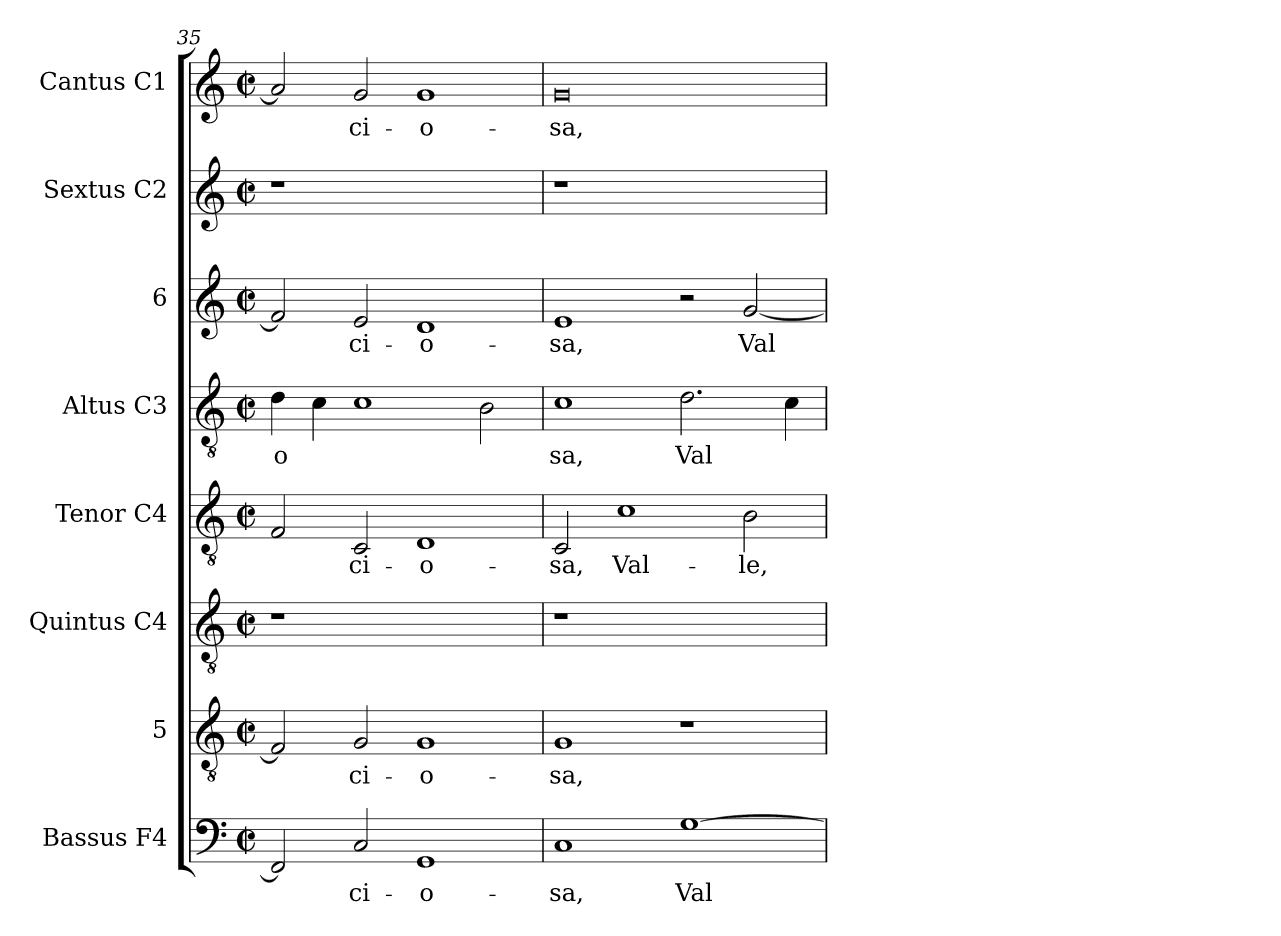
**kern	**text	**kern	**text	**kern	**kern	**text	**kern	**text	**kern	**text	**kern	**kern	**text
*part8	*part8	*part7	*part7	*part6	*part5	*part5	*part4	*part4	*part3	*part3	*part2	*part1	*part1
*staff8	*staff8	*staff7	*staff7	*staff6	*staff5	*staff5	*staff4	*staff4	*staff3	*staff3	*staff2	*staff1	*staff1
*I"Bassus  F4	*	*I"5	*	*I"Quintus  C4	*I"Tenor  C4	*	*I"Altus  C3	*	*I"6	*	*I"Sextus  C2	*I"Cantus  C1	*
*I'B	*	*	*	*	*I'T	*	*I'A	*	*	*	*	*I'C	*
*clefF4	*	*clefGv2	*	*clefGv2	*clefGv2	*	*clefGv2	*	*clefG2	*	*clefG2	*clefG2	*
*k[]	*	*k[]	*	*k[]	*k[]	*	*k[]	*	*k[]	*	*k[]	*k[]	*
*C:	*	*C:	*	*C:	*C:	*	*C:	*	*C:	*	*C:	*C:	*
*M2/2	*	*M2/2	*	*M2/2	*M2/2	*	*M2/2	*	*M2/2	*	*M2/2	*M2/2	*
*met(c|)	*	*met(c|)	*	*met(c|)	*met(c|)	*	*met(c|)	*	*met(c|)	*	*met(c|)	*met(c|)	*
=35	=35	=35	=35	=35	=35	=35	=35	=35	=35	=35	=35	=35	=35
!	!LO:LY:b:cj	!	!LO:LY:b:cj	!	!	!LO:LY:b:cj	!	!LO:LY:b:cj	!	!LO:LY:b:cj	!	!	!LO:LY:b:cj
2FF/]	--	2F/]	--	1r	2F/	--	4d\	-o-	2f/]	--	1r	2a/]	--
!	!	!	!	!	!	!	!	!LO:LY:b:cj	!	!	!	!	!
.	.	.	.	.	.	.	4c\	--	.	.	.	.	.
!	!LO:LY:b:cj	!	!LO:LY:b:cj	!	!	!LO:LY:b:cj	!	!LO:LY:b:cj	!	!LO:LY:b:cj	!	!	!LO:LY:b:cj
2C/	-ci-	2G/	-ci-	.	2C/	-ci-	1c	--	2e/	-ci-	.	2g/	-ci-
!	!LO:LY:b:cj	!	!LO:LY:b:cj	!	!	!LO:LY:b:cj	!	!	!	!LO:LY:b:cj	!	!	!LO:LY:b:cj
1GG	-o-	1G	-o-	1ryy	1D	-o-	.	.	1d	-o-	1ryy	1g	-o-
!	!	!	!	!	!	!	!	!LO:LY:b:cj	!	!	!	!	!
.	.	.	.	.	.	.	2B\	--	.	.	.	.	.
!!LO:LB:g=z
=36	=36	=36	=36	=36	=36	=36	=36	=36	=36	=36	=36	=36	=36
!	!LO:LY:b:cj	!	!LO:LY:b:cj	!	!	!LO:LY:b:cj	!	!LO:LY:b:cj	!	!LO:LY:b:cj	!	!	!LO:LY:b:cj
1C	-sa,	1G	-sa,	1r	2C/	-sa,	1c	-sa,	1e	-sa,	1r	0g	-sa,
!	!	!	!	!	!	!LO:LY:b:cj	!	!	!	!	!	!	!
.	.	.	.	.	1c	Val-	.	.	.	.	.	.	.
!	!LO:LY:b:cj	!	!	!	!	!	!	!LO:LY:b:cj	!	!	!	!	!
[>1G	Val-	1r	.	1ryy	.	.	2.d\	Val-	2r	.	1ryy	.	.
!	!	!	!	!	!	!LO:LY:b:cj	!	!	!	!LO:LY:b:cj	!	!	!
.	.	.	.	.	2B\	-le,	.	.	[<2g/	Val-	.	.	.
!	!	!	!	!	!	!	!	!LO:LY:b:cj	!	!	!	!	!
.	.	.	.	.	.	.	4c\	--	.	.	.	.	.
=	=	=	=	=	=	=	=	=	=	=	=	=	=
*-	*-	*-	*-	*-	*-	*-	*-	*-	*-	*-	*-	*-	*-
